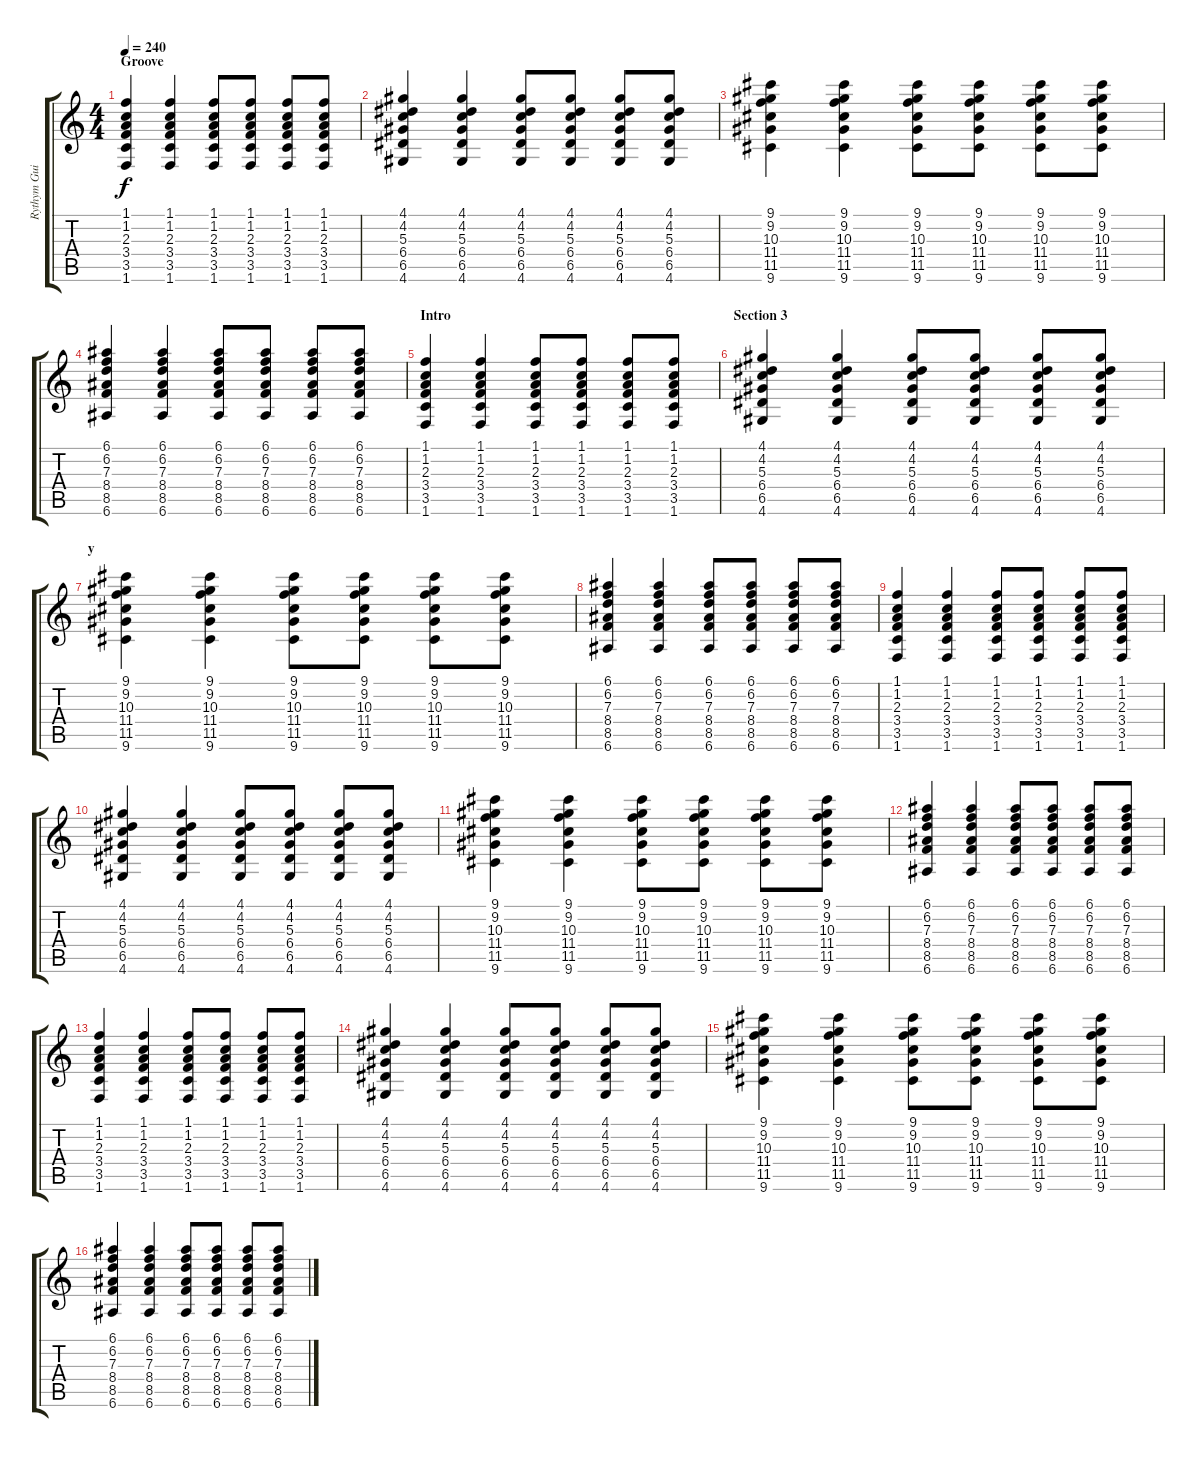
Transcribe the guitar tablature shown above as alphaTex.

\track ("Rythym Guitar" "Rythym Gui") {instrument acousticguitarnylon}
\staff {score tabs}
\tuning (E4 B3 G3 D3 A2 E2) {hide}
\ts (4 4)
\section ("" "Groove")
\tempo 240
\clef g2
\ks c
(1.1 1.2 2.3 3.4 3.5 1.6).4{dy f instrument acousticguitarnylon} (1.1 1.2 2.3 3.4 3.5 1.6).4 (1.1 1.2 2.3 3.4 3.5 1.6).8 (1.1 1.2 2.3 3.4 3.5 1.6).8 (1.1 1.2 2.3 3.4 3.5 1.6).8 (1.1 1.2 2.3 3.4 3.5 1.6).8 |
(4.1 4.2 5.3 6.4 6.5 4.6).4 (4.1 4.2 5.3 6.4 6.5 4.6).4 (4.1 4.2 5.3 6.4 6.5 4.6).8 (4.1 4.2 5.3 6.4 6.5 4.6).8 (4.1 4.2 5.3 6.4 6.5 4.6).8 (4.1 4.2 5.3 6.4 6.5 4.6).8 |
(9.1 9.2 10.3 11.4 11.5 9.6).4 (9.1 9.2 10.3 11.4 11.5 9.6).4 (9.1 9.2 10.3 11.4 11.5 9.6).8 (9.1 9.2 10.3 11.4 11.5 9.6).8 (9.1 9.2 10.3 11.4 11.5 9.6).8 (9.1 9.2 10.3 11.4 11.5 9.6).8 |
(6.1 6.2 7.3 8.4 8.5 6.6).4 (6.1 6.2 7.3 8.4 8.5 6.6).4 (6.1 6.2 7.3 8.4 8.5 6.6).8 (6.1 6.2 7.3 8.4 8.5 6.6).8 (6.1 6.2 7.3 8.4 8.5 6.6).8 (6.1 6.2 7.3 8.4 8.5 6.6).8 |
\section ("" "Intro")
(1.1 1.2 2.3 3.4 3.5 1.6).4 (1.1 1.2 2.3 3.4 3.5 1.6).4 (1.1 1.2 2.3 3.4 3.5 1.6).8 (1.1 1.2 2.3 3.4 3.5 1.6).8 (1.1 1.2 2.3 3.4 3.5 1.6).8 (1.1 1.2 2.3 3.4 3.5 1.6).8 |
\section ("" "Section 3")
(4.1 4.2 5.3 6.4 6.5 4.6).4 (4.1 4.2 5.3 6.4 6.5 4.6).4 (4.1 4.2 5.3 6.4 6.5 4.6).8 (4.1 4.2 5.3 6.4 6.5 4.6).8 (4.1 4.2 5.3 6.4 6.5 4.6).8 (4.1 4.2 5.3 6.4 6.5 4.6).8 |
\section ("" "y")
(9.1 9.2 10.3 11.4 11.5 9.6).4 (9.1 9.2 10.3 11.4 11.5 9.6).4 (9.1 9.2 10.3 11.4 11.5 9.6).8 (9.1 9.2 10.3 11.4 11.5 9.6).8 (9.1 9.2 10.3 11.4 11.5 9.6).8 (9.1 9.2 10.3 11.4 11.5 9.6).8 |
(6.1 6.2 7.3 8.4 8.5 6.6).4 (6.1 6.2 7.3 8.4 8.5 6.6).4 (6.1 6.2 7.3 8.4 8.5 6.6).8 (6.1 6.2 7.3 8.4 8.5 6.6).8 (6.1 6.2 7.3 8.4 8.5 6.6).8 (6.1 6.2 7.3 8.4 8.5 6.6).8 |
(1.1 1.2 2.3 3.4 3.5 1.6).4 (1.1 1.2 2.3 3.4 3.5 1.6).4 (1.1 1.2 2.3 3.4 3.5 1.6).8 (1.1 1.2 2.3 3.4 3.5 1.6).8 (1.1 1.2 2.3 3.4 3.5 1.6).8 (1.1 1.2 2.3 3.4 3.5 1.6).8 |
(4.1 4.2 5.3 6.4 6.5 4.6).4 (4.1 4.2 5.3 6.4 6.5 4.6).4 (4.1 4.2 5.3 6.4 6.5 4.6).8 (4.1 4.2 5.3 6.4 6.5 4.6).8 (4.1 4.2 5.3 6.4 6.5 4.6).8 (4.1 4.2 5.3 6.4 6.5 4.6).8 |
(9.1 9.2 10.3 11.4 11.5 9.6).4 (9.1 9.2 10.3 11.4 11.5 9.6).4 (9.1 9.2 10.3 11.4 11.5 9.6).8 (9.1 9.2 10.3 11.4 11.5 9.6).8 (9.1 9.2 10.3 11.4 11.5 9.6).8 (9.1 9.2 10.3 11.4 11.5 9.6).8 |
(6.1 6.2 7.3 8.4 8.5 6.6).4 (6.1 6.2 7.3 8.4 8.5 6.6).4 (6.1 6.2 7.3 8.4 8.5 6.6).8 (6.1 6.2 7.3 8.4 8.5 6.6).8 (6.1 6.2 7.3 8.4 8.5 6.6).8 (6.1 6.2 7.3 8.4 8.5 6.6).8 |
(1.1 1.2 2.3 3.4 3.5 1.6).4 (1.1 1.2 2.3 3.4 3.5 1.6).4 (1.1 1.2 2.3 3.4 3.5 1.6).8 (1.1 1.2 2.3 3.4 3.5 1.6).8 (1.1 1.2 2.3 3.4 3.5 1.6).8 (1.1 1.2 2.3 3.4 3.5 1.6).8 |
(4.1 4.2 5.3 6.4 6.5 4.6).4 (4.1 4.2 5.3 6.4 6.5 4.6).4 (4.1 4.2 5.3 6.4 6.5 4.6).8 (4.1 4.2 5.3 6.4 6.5 4.6).8 (4.1 4.2 5.3 6.4 6.5 4.6).8 (4.1 4.2 5.3 6.4 6.5 4.6).8 |
(9.1 9.2 10.3 11.4 11.5 9.6).4 (9.1 9.2 10.3 11.4 11.5 9.6).4 (9.1 9.2 10.3 11.4 11.5 9.6).8 (9.1 9.2 10.3 11.4 11.5 9.6).8 (9.1 9.2 10.3 11.4 11.5 9.6).8 (9.1 9.2 10.3 11.4 11.5 9.6).8 |
(6.1 6.2 7.3 8.4 8.5 6.6).4 (6.1 6.2 7.3 8.4 8.5 6.6).4 (6.1 6.2 7.3 8.4 8.5 6.6).8 (6.1 6.2 7.3 8.4 8.5 6.6).8 (6.1 6.2 7.3 8.4 8.5 6.6).8 (6.1 6.2 7.3 8.4 8.5 6.6).8
